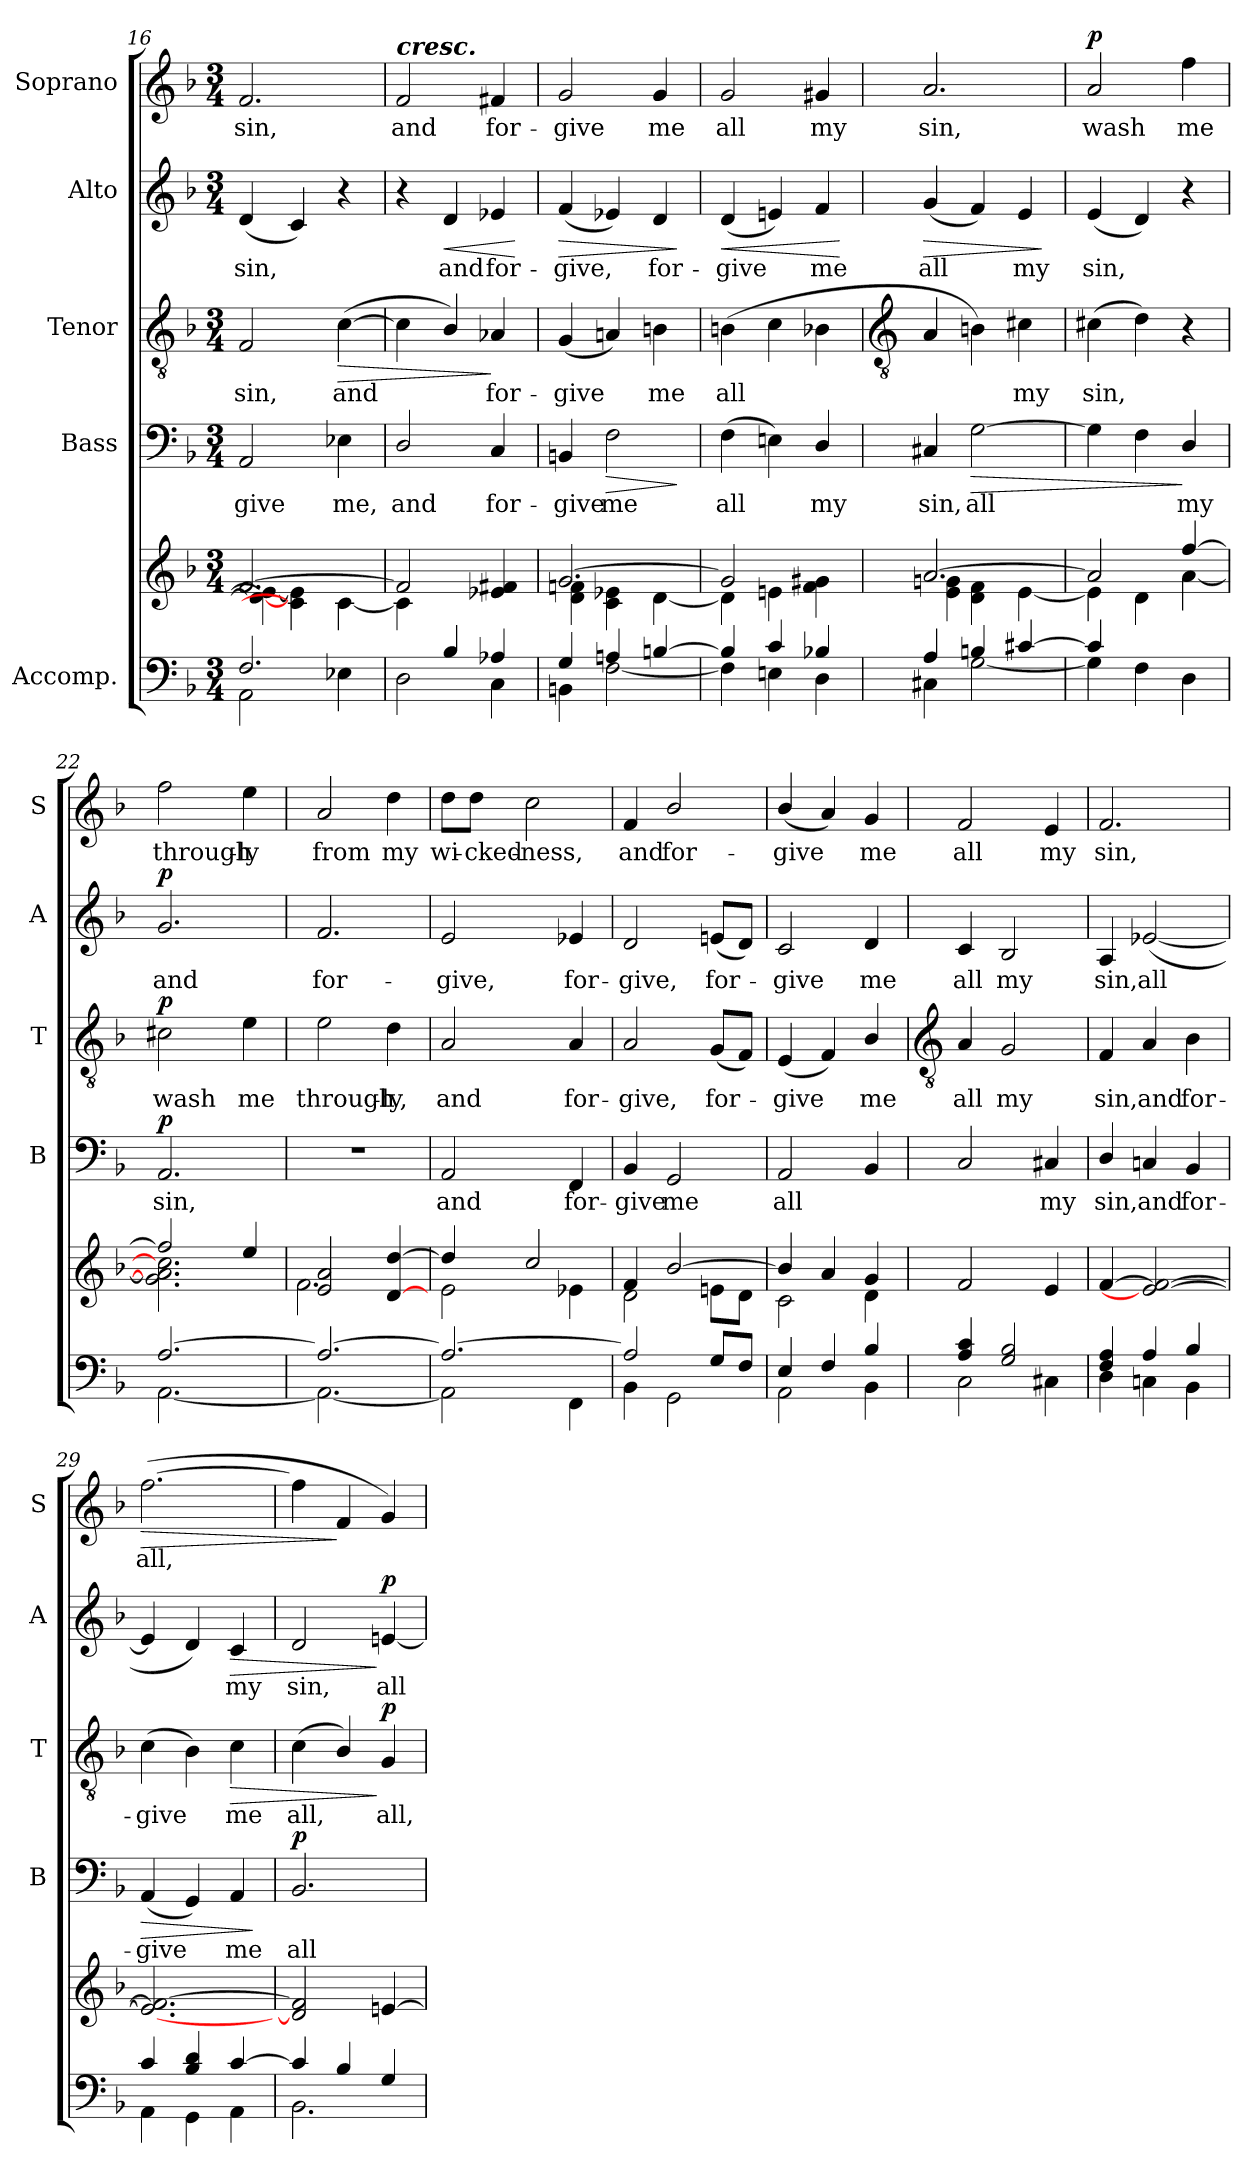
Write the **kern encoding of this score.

**kern	**kern	**kern	**text	**dynam	**kern	**text	**dynam	**kern	**text	**dynam	**kern	**text	**dynam
*part5	*part5	*part4	*part4	*part4	*part3	*part3	*part3	*part2	*part2	*part2	*part1	*part1	*part1
*staff6	*staff5	*staff4	*staff4	*staff4	*staff3	*staff3	*staff3	*staff2	*staff2	*staff2	*staff1	*staff1	*staff1
*I"Accomp.	*	*I"Bass	*	*	*I"Tenor	*	*	*I"Alto	*	*	*I"Soprano	*	*
*	*	*I'B	*	*	*I'T	*	*	*I'A	*	*	*I'S	*	*
*clefF4	*clefG2	*clefF4	*	*	*clefGv2	*	*	*clefG2	*	*	*clefG2	*	*
*k[b-]	*k[b-]	*k[b-]	*	*	*k[b-]	*	*	*k[b-]	*	*	*k[b-]	*	*
*F:	*F:	*F:	*	*	*F:	*	*	*F:	*	*	*F:	*	*
*M3/4	*M3/4	*M3/4	*	*	*M3/4	*	*	*M3/4	*	*	*M3/4	*	*
=16	=16	=16	=16	=16	=16	=16	=16	=16	=16	=16	=16	=16	=16
*^	*^	*	*	*	*	*	*	*	*	*	*	*	*
!	!	!	!	!	!LO:LY:b	!	!	!LO:LY:b	!	!	!LO:LY:b	!	!	!LO:LY:b	!
2.F/	2AA\	[2.f/	4d\_ 4e-\_	2AA	-give	.	2F	sin,	.	(<4d	sin,	.	2.f	sin,	.
.	.	.	4c\] 4e-\]	.	.	.	.	.	.	4c)	.	.	.	.	.
!	!	!	!	!	!LO:LY:b	!	!	!LO:LY:b	!LO:HP:b	!	!	!	!	!	!
.	4E-X\	.	[4c\	4E-X	me,	.	(>[4c	and	>	4r	.	.	.	.	.
=17	=17	=17	=17	=17	=17	=17	=17	=17	=17	=17	=17	=17	=17	=17	=17
!	!	!	!	!	!	!	!	!	!	!	!	!	!LO:TX:a:Bi:t=cresc.	!	!
!	!	!	!	!	!LO:LY:b	!	!	!	!	!	!	!	!	!LO:LY:b	!
4ryy	2D\	2f/]	4c\]	2D/	and	.	4c]	.	.	4r	.	.	2f	and	.
!	!	!	!	!	!	!	!	!	!	!	!LO:LY:b	!LO:HP:b	!	!	!
4B-/	.	.	2ryy	.	.	.	4B-/)	.	.	4d	and	<	.	.	.
!	!	!	!	!	!LO:LY:b	!	!	!LO:LY:b	!	!	!LO:LY:b	!	!	!LO:LY:b	!
4A-X/	4C\	4e-X/ 4f#X/	.	4C	for-	.	4A-X	for-	]	4e-X	for-	.	4f#X	for-	.
*v	*v	*	*	*	*	*	*	*	*	*	*	*	*	*	*
*	*v	*v	*	*	*	*	*	*	*	*	*	*	*	*
.	.	.	.	.	.	.	.	.	.	[	.	.	.
=18	=18	=18	=18	=18	=18	=18	=18	=18	=18	=18	=18	=18	=18
*^	*^	*	*	*	*	*	*	*	*	*	*	*	*
!	!	!	!	!	!LO:LY:b	!	!	!LO:LY:b	!	!	!LO:LY:b	!LO:HP:b	!	!LO:LY:b	!
4G/	4BBn\	[2.g/	4d\ 4fn\	4BBn	-give	.	(<4G	-give	.	(<4f	-give,	>	2g	-give	.
!	!	!	!	!	!LO:LY:b	!LO:HP:b	!	!	!	!	!	!	!	!	!
4An/	[2F\	.	4c\ 4e-X\	2F	me	>	4An)	.	.	4e-X)	.	.	.	.	.
!	!	!	!	!	!	!	!	!LO:LY:b	!	!	!LO:LY:b	!	!	!LO:LY:b	!
[4Bn/	.	.	[4d\	.	.	.	4Bn	me	.	4d	for-	.	4g	me	.
*v	*v	*	*	*	*	*	*	*	*	*	*	*	*	*	*
*	*v	*v	*	*	*	*	*	*	*	*	*	*	*	*
.	.	.	.	]	.	.	.	.	.	]	.	.	.
=19	=19	=19	=19	=19	=19	=19	=19	=19	=19	=19	=19	=19	=19
*^	*^	*	*	*	*	*	*	*	*	*	*	*	*
!	!	!	!	!	!LO:LY:b	!	!	!LO:LY:b	!	!	!LO:LY:b	!LO:HP:b	!	!LO:LY:b	!
4B/]	4F\]	2g/]	4d\]	(>4F	all	.	(<4Bn	all	.	(<4d	-give	<	2g	all	.
4c/	4En\	.	4en\	4En)	.	.	4c	.	.	4en)	.	.	.	.	.
!	!	!	!	!	!LO:LY:b	!	!	!	!	!	!LO:LY:b	!	!	!LO:LY:b	!
4B-X/	4D\	4ryy	4f\ 4g#X\	4D/	my	.	4B-X	.	.	4f	me	.	4g#X	my	.
*v	*v	*	*	*	*	*	*	*	*	*	*	*	*	*	*
*	*v	*v	*	*	*	*	*	*	*	*	*	*	*	*
.	.	.	.	.	.	.	.	.	.	[	.	.	.
!!LO:LB:g=z
=20	=20	=20	=20	=20	=20	=20	=20	=20	=20	=20	=20	=20	=20
*	*	*	*	*	*clefGv2	*	*	*	*	*	*	*	*
*^	*^	*	*	*	*	*	*	*	*	*	*	*	*
!	!	!	!	!	!LO:LY:b	!	!	!	!	!	!LO:LY:b	!LO:HP:b	!	!LO:LY:b	!
4A/	4C#X\	[2.a/	4e\ 4gn\	4C#X	sin,	.	4A	.	.	(<4g	all	>	2.a	sin,	.
!	!	!	!	!	!LO:LY:b	!LO:HP:b	!	!	!	!	!	!	!	!	!
4Bn/	[2G\	.	4d\ 4f\	[2G	all	>	4Bn)	.	.	4f)	.	.	.	.	.
!	!	!	!	!	!	!	!	!LO:LY:b	!	!	!LO:LY:b	!	!	!	!
[4c#X/	.	.	[4e\	.	.	.	4c#X	my	.	4e	my	.	.	.	.
*v	*v	*	*	*	*	*	*	*	*	*	*	*	*	*	*
*	*v	*v	*	*	*	*	*	*	*	*	*	*	*	*
.	.	.	.	.	.	.	.	.	.	]	.	.	.
=21	=21	=21	=21	=21	=21	=21	=21	=21	=21	=21	=21	=21	=21
*^	*^	*	*	*	*	*	*	*	*	*	*	*	*
!	!	!	!	!	!	!	!	!LO:LY:b	!	!	!LO:LY:b	!	!	!LO:LY:b	!LO:DY:b
4c#/]	4G\]	2a/]	4e\]	4G]	.	.	(>4c#X	sin,	.	(<4e	sin,	.	2a	wash	p
4ryy	4F\	.	4d\	4F	.	.	4d)	.	.	4d)	.	.	.	.	.
!	!	!	!	!	!LO:LY:b	!	!	!	!	!	!	!	!	!LO:LY:b	!
4ryy	4D\	[4ff/	[4a\	4D/	my	]	4r	.	.	4r	.	.	4ff	me	.
=22	=22	=22	=22	=22	=22	=22	=22	=22	=22	=22	=22	=22	=22	=22	=22
!	!	!	!	!	!LO:LY:b	!LO:DY:b	!	!LO:LY:b	!LO:DY:b	!	!LO:LY:b	!LO:DY:b	!	!LO:LY:b	!
[2.A/	[2.AA\	2ff/]	2.g\] 2.a\] 2.cc#\]	2.AA	sin,	p	2c#X	wash	p	2.g	and	p	2ff	through-	.
!	!	!	!	!	!	!	!	!LO:LY:b	!	!	!	!	!	!LO:LY:b	!
.	.	4ee/	.	.	.	.	4e	me	.	.	.	.	4ee	-ly	.
=23	=23	=23	=23	=23	=23	=23	=23	=23	=23	=23	=23	=23	=23	=23	=23
!	!	!	!	!LO:N:vis=1	!	!	!	!LO:LY:b	!	!	!LO:LY:b	!	!	!LO:LY:b	!
2.A/_	2.AA\_	2e/ 2a/	2.f\	2.r	.	.	2e	through-	.	2.f	for-	.	2a	from	.
!	!	!	!	!	!	!	!	!LO:LY:b	!	!	!	!	!	!LO:LY:b	!
.	.	[4d/ [4dd/	.	.	.	.	4d	-ly,	.	.	.	.	4dd	my	.
=24	=24	=24	=24	=24	=24	=24	=24	=24	=24	=24	=24	=24	=24	=24	=24
!	!	!	!	!	!LO:LY:b	!	!	!LO:LY:b	!	!	!LO:LY:b	!	!	!LO:LY:b	!
2.A/_	2AA\]	4dd/]	2e\	2AA	and	.	2A	and	.	2e	-give,	.	8dd\L	wi-	.
!	!	!	!	!	!	!	!	!	!	!	!	!	!	!LO:LY:b	!
.	.	.	.	.	.	.	.	.	.	.	.	.	8dd\J	-cked-	.
!	!	!	!	!	!	!	!	!	!	!	!	!	!	!LO:LY:b	!
.	.	2cc/	.	.	.	.	.	.	.	.	.	.	2cc	-ness,	.
!	!	!	!	!	!LO:LY:b	!	!	!LO:LY:b	!	!	!LO:LY:b	!	!	!	!
.	4FF\	.	4e-X\	4FF	for-	.	4A	for-	.	4e-X	for-	.	.	.	.
=25	=25	=25	=25	=25	=25	=25	=25	=25	=25	=25	=25	=25	=25	=25	=25
!	!	!	!	!	!LO:LY:b	!	!	!LO:LY:b	!	!	!LO:LY:b	!	!	!LO:LY:b	!
2A/]	4BB-\	4f/	2d\	4BB-	-give	.	2A	-give,	.	2d	-give,	.	4f	and	.
!	!	!	!	!	!LO:LY:b	!	!	!	!	!	!	!	!	!LO:LY:b	!
.	2GG\	[2b-/	.	2GG	me	.	.	.	.	.	.	.	2b-/	for-	.
!	!	!	!	!	!	!	!	!LO:LY:b	!	!	!LO:LY:b	!	!	!	!
8G/L	.	.	8en\L	.	.	.	(<8GL	for-	.	(<8enL	for-	.	.	.	.
8F/J	.	.	8d\J	.	.	.	8FJ)	.	.	8dJ)	.	.	.	.	.
=26	=26	=26	=26	=26	=26	=26	=26	=26	=26	=26	=26	=26	=26	=26	=26
!	!	!	!	!	!LO:LY:b	!	!	!LO:LY:b	!	!	!LO:LY:b	!	!	!LO:LY:b	!
4E/	2AA\	4b-/]	2c\	2AA	all	.	(<4E	give	.	2c	give	.	(<4b-/	-give	.
4F/	.	4a/	.	.	.	.	4F)	.	.	.	.	.	4a)	.	.
!	!	!	!	!	!	!	!	!LO:LY:b	!	!	!LO:LY:b	!	!	!LO:LY:b	!
4B-/	4BB-\	4g/	4d\	4BB-	.	.	4B-/	me	.	4d	me	.	4g	me	.
!!LO:LB:g=z
=27	=27	=27	=27	=27	=27	=27	=27	=27	=27	=27	=27	=27	=27	=27	=27
*	*	*	*	*	*	*	*clefGv2	*	*	*	*	*	*	*	*
!	!	!	!	!	!	!	!	!LO:LY:b	!	!	!LO:LY:b	!	!	!LO:LY:b	!
4A/ 4c/	2C\	2f/	2.ryy	2C	.	.	4A	all	.	4c	all	.	2f	all	.
!	!	!	!	!	!	!	!	!LO:LY:b	!	!	!LO:LY:b	!	!	!	!
2G/ 2B-/	.	.	.	.	.	.	2G	my	.	2B-	my	.	.	.	.
!	!	!	!	!	!LO:LY:b	!	!	!	!	!	!	!	!	!LO:LY:b	!
.	4C#X\	4e/	.	4C#X	my	.	.	.	.	.	.	.	4e	my	.
=28	=28	=28	=28	=28	=28	=28	=28	=28	=28	=28	=28	=28	=28	=28	=28
!	!	!	!	!	!LO:LY:b	!	!	!LO:LY:b	!	!	!LO:LY:b	!	!	!LO:LY:b	!
4F/ 4A/	4D\	[4f/	2.ryy	4D/	sin,	.	4F	sin,	.	4A	sin,	.	2.f	sin,	.
!	!	!	!	!	!LO:LY:b	!	!	!LO:LY:b	!	!	!LO:LY:b	!	!	!	!
4A/	4Cn\	2e-/_ 2f/_	.	4Cn	and	.	4A	and	.	(<[2e-X	all	.	.	.	.
!	!	!	!	!	!LO:LY:b	!	!	!LO:LY:b	!	!	!	!	!	!	!
4B-/	4BB-\	.	.	4BB-	for-	.	4B-	for-	.	.	.	.	.	.	.
=29	=29	=29	=29	=29	=29	=29	=29	=29	=29	=29	=29	=29	=29	=29	=29
!	!	!	!	!	!LO:LY:b	!LO:HP:b	!	!LO:LY:b	!	!	!	!	!	!LO:LY:b	!LO:HP:b
4c/	4AA\	2.e-/_ 2.f/_	2.ryy	(<4AA	-give	>	(>4c	-give	.	4e-]	.	.	(>[2.ff	all,	>
4B-/ 4d/	4GG\	.	.	4GG)	.	.	4B-)	.	.	4d)	.	.	.	.	.
!	!	!	!	!	!LO:LY:b	!	!	!LO:LY:b	!LO:HP:b	!	!LO:LY:b	!LO:HP:b	!	!	!
[4c/	4AA\	.	.	4AA	me	.	4c	me	>	4c	my	>	.	.	.
*v	*v	*	*	*	*	*	*	*	*	*	*	*	*	*	*
*	*v	*v	*	*	*	*	*	*	*	*	*	*	*	*
.	.	.	.	]	.	.	.	.	.	.	.	.	.
=30	=30	=30	=30	=30	=30	=30	=30	=30	=30	=30	=30	=30	=30
*^	*^	*	*	*	*	*	*	*	*	*	*	*	*
!	!	!	!	!	!LO:LY:b	!LO:DY:b	!	!LO:LY:b	!	!	!LO:LY:b	!	!	!	!
4c/]	2.BB-\	2d/] 2f/]	2.ryy	2.BB-	all	p	(<4c	all,	.	2d	sin,	.	4ff]	.	.
4B-/	.	.	.	.	.	.	4B-/)	.	.	.	.	.	4f	.	]
!	!	!	!	!	!	!	!	!LO:LY:b	!LO:DY:n=1:b	!	!LO:LY:b	!LO:DY:n=1:b	!	!	!
4G/	.	[4en/	.	.	.	.	4G	all,	] p	[4en	all	] p	4g)	.	.
*v	*v	*	*	*	*	*	*	*	*	*	*	*	*	*	*
*	*v	*v	*	*	*	*	*	*	*	*	*	*	*	*
=	=	=	=	=	=	=	=	=	=	=	=	=	=
*-	*-	*-	*-	*-	*-	*-	*-	*-	*-	*-	*-	*-	*-
